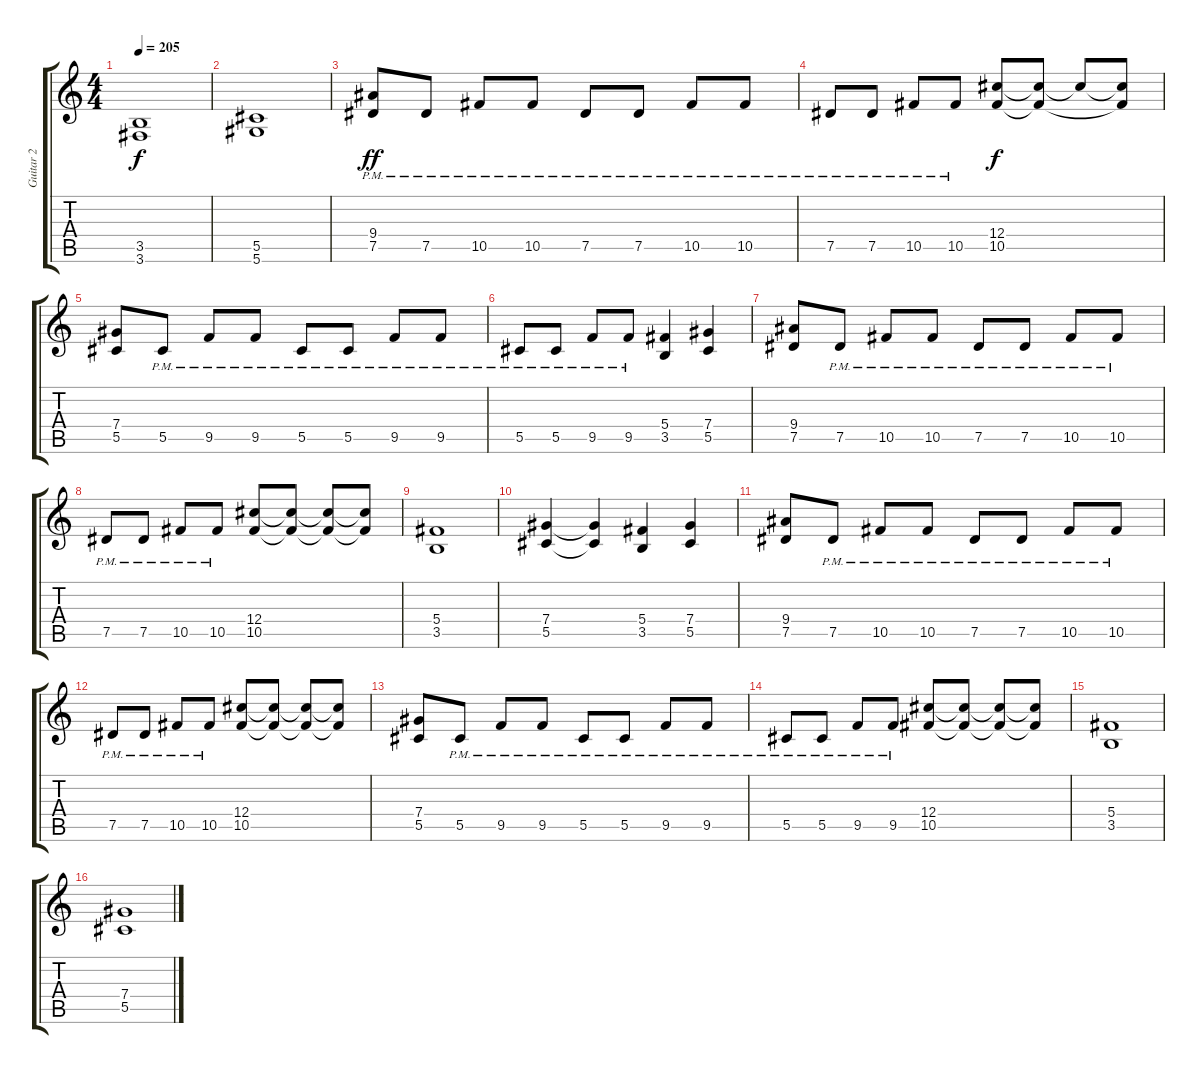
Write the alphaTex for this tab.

\track ("Guitar 2" "Guitar 2") {instrument distortionguitar}
\staff {score tabs}
\tuning (Eb4 Bb3 Gb3 Db3 Ab2 Eb2) {hide}
\ts (4 4)
\tempo 205
\clef g2
\ks c
(3.5 3.6).1{dy f} |
(5.5 5.6).1 |
(9.4{pm} 7.5{pm}).8{dy ff} 7.5{pm}.8 10.5{pm}.8 10.5{pm}.8 7.5{pm}.8 7.5{pm}.8 10.5{pm}.8 10.5{pm}.8 |
7.5{pm}.8 7.5{pm}.8 10.5{pm}.8 10.5{pm}.8 (12.4 10.5).8{dy f} (12.4{t} 10.5{t}).8 12.4{t}.8 (12.4{t} 10.5{t}).8 |
(7.4 5.5).8 5.5{pm}.8 9.5{pm}.8 9.5{pm}.8 5.5{pm}.8 5.5{pm}.8 9.5{pm}.8 9.5{pm}.8 |
5.5{pm}.8 5.5{pm}.8 9.5{pm}.8 9.5{pm}.8 (5.4 3.5).4 (7.4 5.5).4 |
(9.4 7.5).8 7.5{pm}.8 10.5{pm}.8 10.5{pm}.8 7.5{pm}.8 7.5{pm}.8 10.5{pm}.8 10.5{pm}.8 |
7.5{pm}.8 7.5{pm}.8 10.5{pm}.8 10.5{pm}.8 (12.4 10.5).8 (12.4{t} 10.5{t}).8 (12.4{t} 10.5{t}).8 (12.4{t} 10.5{t}).8 |
(5.4 3.5).1 |
(7.4 5.5).4 (7.4{t} 5.5{t}).4 (5.4 3.5).4 (7.4 5.5).4 |
(9.4 7.5).8 7.5{pm}.8 10.5{pm}.8 10.5{pm}.8 7.5{pm}.8 7.5{pm}.8 10.5{pm}.8 10.5{pm}.8 |
7.5{pm}.8 7.5{pm}.8 10.5{pm}.8 10.5{pm}.8 (12.4 10.5).8 (12.4{t} 10.5{t}).8 (12.4{t} 10.5{t}).8 (12.4{t} 10.5{t}).8 |
(7.4 5.5).8 5.5{pm}.8 9.5{pm}.8 9.5{pm}.8 5.5{pm}.8 5.5{pm}.8 9.5{pm}.8 9.5{pm}.8 |
5.5{pm}.8 5.5{pm}.8 9.5{pm}.8 9.5{pm}.8 (12.4 10.5).8 (12.4{t} 10.5{t}).8 (12.4{t} 10.5{t}).8 (12.4{t} 10.5{t}).8 |
(5.4 3.5).1 |
(7.4 5.5).1
